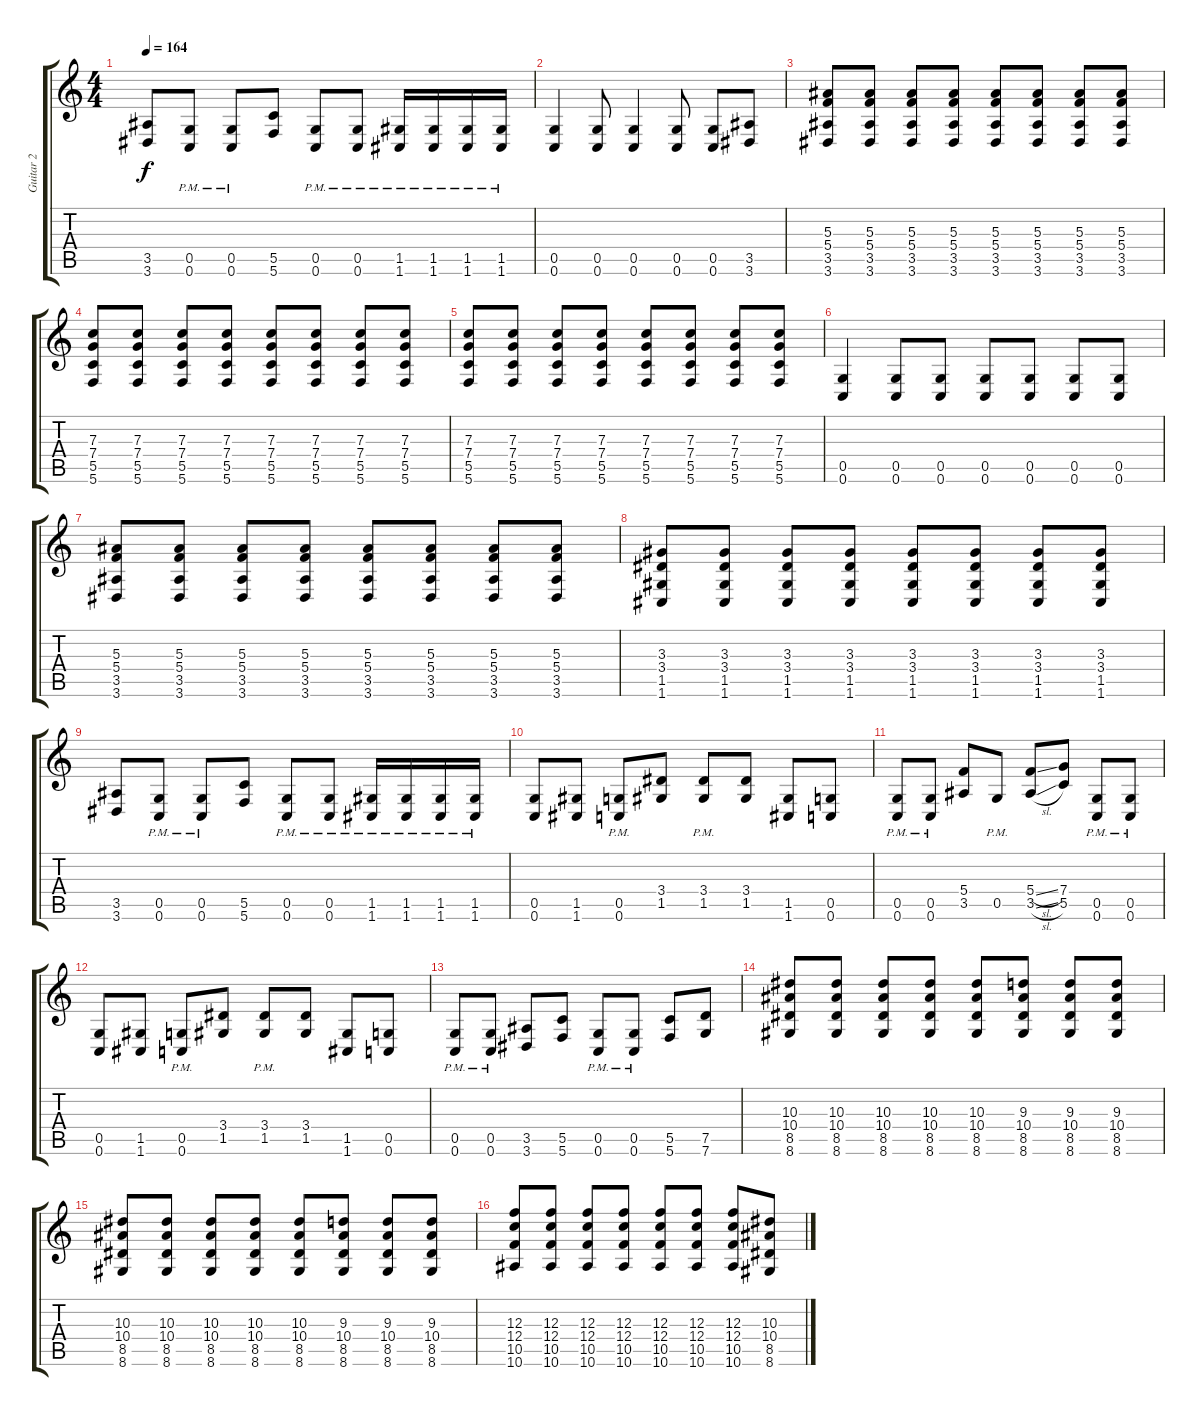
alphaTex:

\track ("Guitar 2" "Guitar 2") {instrument distortionguitar}
\staff {score tabs}
\tuning (D4 A3 F3 C3 G2 C2) {hide}
\ts (4 4)
\tempo 164
\clef g2
\ks c
(3.5 3.6).8{dy f} (0.5{pm} 0.6{pm}).8 (0.5{pm} 0.6{pm}).8 (5.5 5.6).8 (0.5{pm} 0.6{pm}).8 (0.5{pm} 0.6{pm}).8 (1.5{pm} 1.6{pm}).16 (1.5{pm} 1.6{pm}).16 (1.5{pm} 1.6{pm}).16 (1.5{pm} 1.6{pm}).16 |
(0.5 0.6).4 (0.5 0.6).8 (0.5 0.6).4 (0.5 0.6).8 (0.5 0.6).8 (3.5 3.6).8 |
(5.3 5.4 3.5 3.6).8 (5.3 5.4 3.5 3.6).8 (5.3 5.4 3.5 3.6).8 (5.3 5.4 3.5 3.6).8 (5.3 5.4 3.5 3.6).8 (5.3 5.4 3.5 3.6).8 (5.3 5.4 3.5 3.6).8 (5.3 5.4 3.5 3.6).8 |
(7.3 7.4 5.5 5.6).8 (7.3 7.4 5.5 5.6).8 (7.3 7.4 5.5 5.6).8 (7.3 7.4 5.5 5.6).8 (7.3 7.4 5.5 5.6).8 (7.3 7.4 5.5 5.6).8 (7.3 7.4 5.5 5.6).8 (7.3 7.4 5.5 5.6).8 |
(7.3 7.4 5.5 5.6).8 (7.3 7.4 5.5 5.6).8 (7.3 7.4 5.5 5.6).8 (7.3 7.4 5.5 5.6).8 (7.3 7.4 5.5 5.6).8 (7.3 7.4 5.5 5.6).8 (7.3 7.4 5.5 5.6).8 (7.3 7.4 5.5 5.6).8 |
(0.5 0.6).4 (0.5 0.6).8 (0.5 0.6).8 (0.5 0.6).8 (0.5 0.6).8 (0.5 0.6).8 (0.5 0.6).8 |
(5.3 5.4 3.5 3.6).8 (5.3 5.4 3.5 3.6).8 (5.3 5.4 3.5 3.6).8 (5.3 5.4 3.5 3.6).8 (5.3 5.4 3.5 3.6).8 (5.3 5.4 3.5 3.6).8 (5.3 5.4 3.5 3.6).8 (5.3 5.4 3.5 3.6).8 |
(3.3 3.4 1.5 1.6).8 (3.3 3.4 1.5 1.6).8 (3.3 3.4 1.5 1.6).8 (3.3 3.4 1.5 1.6).8 (3.3 3.4 1.5 1.6).8 (3.3 3.4 1.5 1.6).8 (3.3 3.4 1.5 1.6).8 (3.3 3.4 1.5 1.6).8 |
(3.5 3.6).8 (0.5{pm} 0.6{pm}).8 (0.5{pm} 0.6{pm}).8 (5.5 5.6).8 (0.5{pm} 0.6{pm}).8 (0.5{pm} 0.6{pm}).8 (1.5{pm} 1.6{pm}).16 (1.5{pm} 1.6{pm}).16 (1.5{pm} 1.6{pm}).16 (1.5{pm} 1.6{pm}).16 |
(0.5 0.6).8 (1.5 1.6).8 (0.5{pm} 0.6{pm}).8 (3.4 1.5).8 (3.4{pm} 1.5{pm}).8 (3.4 1.5).8 (1.5 1.6).8 (0.5 0.6).8 |
(0.5{pm} 0.6).8 (0.5{pm} 0.6).8 (5.4 3.5).8 0.5{pm}.8 (5.4{sl} 3.5{sl}).8 (7.4 5.5).8 (0.5{pm} 0.6{pm}).8 (0.5{pm} 0.6{pm}).8 |
(0.5 0.6).8 (1.5 1.6).8 (0.5{pm} 0.6{pm}).8 (3.4 1.5).8 (3.4{pm} 1.5{pm}).8 (3.4 1.5).8 (1.5 1.6).8 (0.5 0.6).8 |
(0.5{pm} 0.6{pm}).8 (0.5{pm} 0.6{pm}).8 (3.5 3.6).8 (5.5 5.6).8 (0.5{pm} 0.6{pm}).8 (0.5{pm} 0.6{pm}).8 (5.5 5.6).8 (7.5 7.6).8 |
(10.3 10.4 8.5 8.6).8 (10.3 10.4 8.5 8.6).8 (10.3 10.4 8.5 8.6).8 (10.3 10.4 8.5 8.6).8 (10.3 10.4 8.5 8.6).8 (9.3 10.4 8.5 8.6).8 (9.3 10.4 8.5 8.6).8 (9.3 10.4 8.5 8.6).8 |
(10.3 10.4 8.5 8.6).8 (10.3 10.4 8.5 8.6).8 (10.3 10.4 8.5 8.6).8 (10.3 10.4 8.5 8.6).8 (10.3 10.4 8.5 8.6).8 (9.3 10.4 8.5 8.6).8 (9.3 10.4 8.5 8.6).8 (9.3 10.4 8.5 8.6).8 |
(12.3 12.4 10.5 10.6).8 (12.3 12.4 10.5 10.6).8 (12.3 12.4 10.5 10.6).8 (12.3 12.4 10.5 10.6).8 (12.3 12.4 10.5 10.6).8 (12.3 12.4 10.5 10.6).8 (12.3 12.4 10.5 10.6).8 (10.3 10.4 8.5 8.6).8
